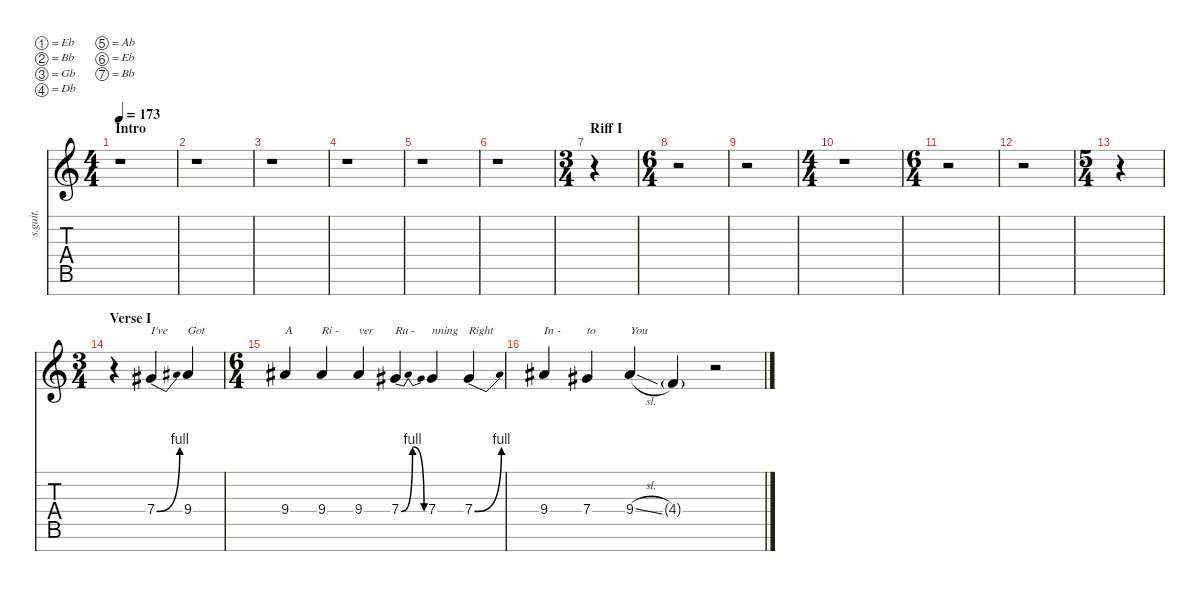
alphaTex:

\defaultSystemsLayout 4
\hideDynamics
\bracketExtendMode nobrackets
\track ("Vessel" "s.guit.") {instrument bassoon}
\staff {score tabs}
\tuning (Eb4 Bb3 Gb3 Db3 Ab2 Eb2 Bb1)
\displaytranspose 12
\ts (4 4)
\beaming (8 2 2 2 2)
\section ("" "Intro")
\tempo 173
\clef g2
\ks c
r.1{dy mf instrument bassoon} |
r.1 |
r.1 |
r.1 |
r.1 |
r.1 |
\ts (3 4)
\beaming (8 2 2 2 2)
\section ("" "Riff I")
r.4 |
\ts (6 4)
\beaming (8 2 2 2 2)
r.2 |
r.2 |
\ts (4 4)
\beaming (8 2 2 2 2)
r.1 |
\ts (6 4)
\beaming (8 2 2 2 2)
r.2 |
r.2 |
\ts (5 4)
\beaming (8 2 2 2 2)
r.4 |
\ts (3 4)
\beaming (8 2 2 2 2)
\section ("" "Verse I")
r.4 7.4{be (bend 0 0 15 4) acc #}.4{txt "I've" lyrics (0 "") lyrics (1 "") lyrics (2 "") lyrics (3 "") lyrics (4 "")} 9.4{acc #}.4{txt "Got" lyrics (0 "") lyrics (1 "") lyrics (2 "") lyrics (3 "") lyrics (4 "")} |
\ts (6 4)
\beaming (8 2 2 2 2)
9.4{acc #}.4{txt "A" lyrics (0 "") lyrics (1 "") lyrics (2 "") lyrics (3 "") lyrics (4 "")} 9.4{acc #}.4{txt "Ri - " lyrics (0 "") lyrics (1 "") lyrics (2 "") lyrics (3 "") lyrics (4 "")} 9.4{acc #}.4{txt "ver" lyrics (0 "") lyrics (1 "") lyrics (2 "") lyrics (3 "") lyrics (4 "")} 7.4{be (bendrelease 0 0 1.2 4 22.2 4 43.8 0) acc #}.4{txt "Ru - " lyrics (0 "") lyrics (1 "") lyrics (2 "") lyrics (3 "") lyrics (4 "")} 7.4{acc #}.4{txt "nning" lyrics (0 "") lyrics (1 "") lyrics (2 "") lyrics (3 "") lyrics (4 "")} 7.4{be (bend 0 0 15 4) acc #}.4{txt "Right" lyrics (0 "") lyrics (1 "") lyrics (2 "") lyrics (3 "") lyrics (4 "")} |
9.4{acc #}.4{txt "In -" lyrics (0 "") lyrics (1 "") lyrics (2 "") lyrics (3 "") lyrics (4 "")} 7.4{acc #}.4{txt "to" lyrics (0 "") lyrics (1 "") lyrics (2 "") lyrics (3 "") lyrics (4 "")} 9.4{sl acc #}.4{txt "You" lyrics (0 "") lyrics (1 "") lyrics (2 "") lyrics (3 "") lyrics (4 "")} 4.4{g}.4{lyrics (0 "") lyrics (1 "") lyrics (2 "") lyrics (3 "") lyrics (4 "")} r.2
